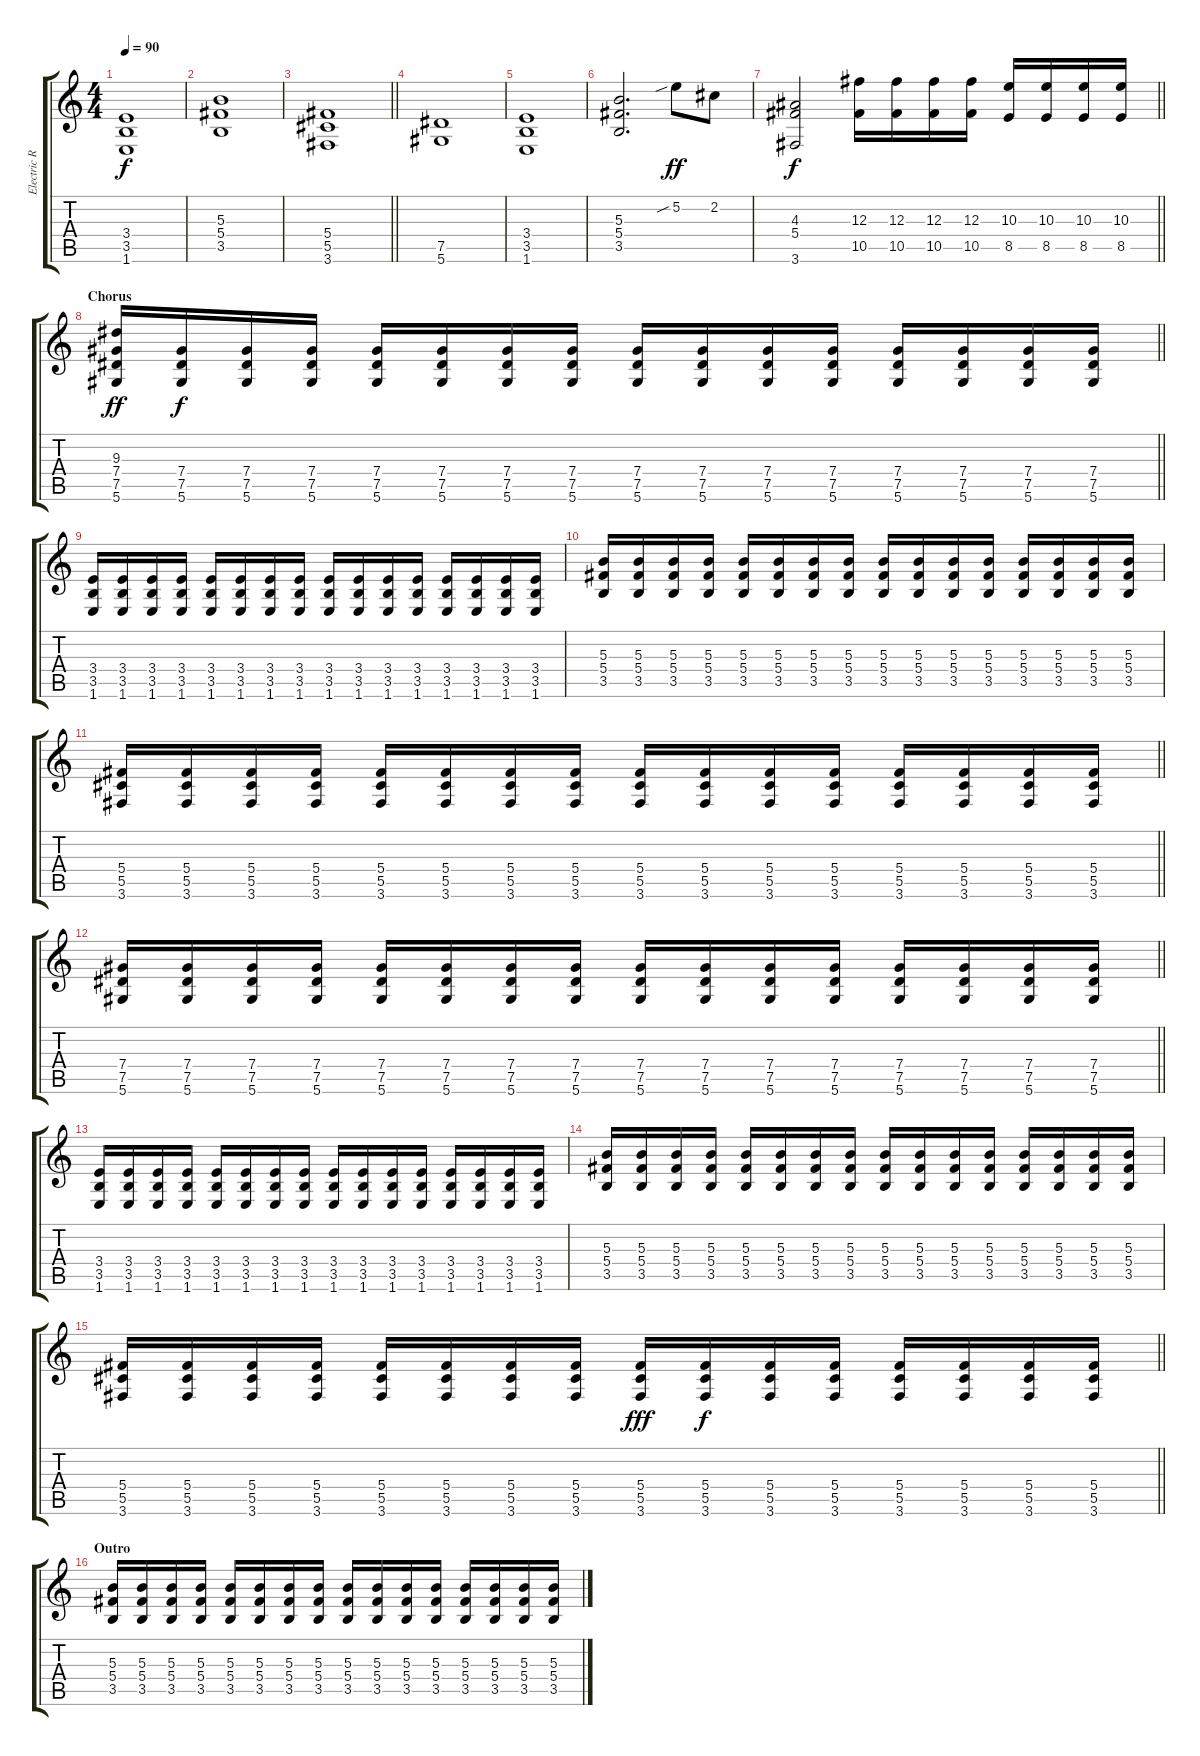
\track ("Electric Rhythm Guitar - Right Channel" "Electric R") {instrument distortionguitar}
\staff {score tabs}
\tuning (Eb4 B3 Gb3 Db3 Ab2 Eb2) {hide}
\ts (4 4)
\tempo 90
\clef g2
\ks c
(3.4 3.5 1.6).1{dy f} |
(5.3 5.4 3.5).1 |
\barLineRight lightlight
(5.4 5.5 3.6).1 |
(7.5 5.6).1 |
(3.4 3.5 1.6).1 |
(5.3 5.4 3.5).2{d} 5.2{sib}.8{dy ff} 2.2.8 |
\barLineRight lightlight
(4.3 5.4 3.6).2{dy f} (12.3 10.5).16 (12.3 10.5).16 (12.3 10.5).16 (12.3 10.5).16 (10.3 8.5).16 (10.3 8.5).16 (10.3 8.5).16 (10.3 8.5).16 |
\section ("" "Chorus")
\barLineRight lightlight
(9.3 7.4 7.5 5.6).16{dy ff} (7.4 7.5 5.6).16{dy f} (7.4 7.5 5.6).16 (7.4 7.5 5.6).16 (7.4 7.5 5.6).16 (7.4 7.5 5.6).16 (7.4 7.5 5.6).16 (7.4 7.5 5.6).16 (7.4 7.5 5.6).16 (7.4 7.5 5.6).16 (7.4 7.5 5.6).16 (7.4 7.5 5.6).16 (7.4 7.5 5.6).16 (7.4 7.5 5.6).16 (7.4 7.5 5.6).16 (7.4 7.5 5.6).16 |
(3.4 3.5 1.6).16 (3.4 3.5 1.6).16 (3.4 3.5 1.6).16 (3.4 3.5 1.6).16 (3.4 3.5 1.6).16 (3.4 3.5 1.6).16 (3.4 3.5 1.6).16 (3.4 3.5 1.6).16 (3.4 3.5 1.6).16 (3.4 3.5 1.6).16 (3.4 3.5 1.6).16 (3.4 3.5 1.6).16 (3.4 3.5 1.6).16 (3.4 3.5 1.6).16 (3.4 3.5 1.6).16 (3.4 3.5 1.6).16 |
(5.3 5.4 3.5).16 (5.3 5.4 3.5).16 (5.3 5.4 3.5).16 (5.3 5.4 3.5).16 (5.3 5.4 3.5).16 (5.3 5.4 3.5).16 (5.3 5.4 3.5).16 (5.3 5.4 3.5).16 (5.3 5.4 3.5).16 (5.3 5.4 3.5).16 (5.3 5.4 3.5).16 (5.3 5.4 3.5).16 (5.3 5.4 3.5).16 (5.3 5.4 3.5).16 (5.3 5.4 3.5).16 (5.3 5.4 3.5).16 |
\barLineRight lightlight
(5.4 5.5 3.6).16 (5.4 5.5 3.6).16 (5.4 5.5 3.6).16 (5.4 5.5 3.6).16 (5.4 5.5 3.6).16 (5.4 5.5 3.6).16 (5.4 5.5 3.6).16 (5.4 5.5 3.6).16 (5.4 5.5 3.6).16 (5.4 5.5 3.6).16 (5.4 5.5 3.6).16 (5.4 5.5 3.6).16 (5.4 5.5 3.6).16 (5.4 5.5 3.6).16 (5.4 5.5 3.6).16 (5.4 5.5 3.6).16 |
\barLineRight lightlight
(7.4 7.5 5.6).16 (7.4 7.5 5.6).16 (7.4 7.5 5.6).16 (7.4 7.5 5.6).16 (7.4 7.5 5.6).16 (7.4 7.5 5.6).16 (7.4 7.5 5.6).16 (7.4 7.5 5.6).16 (7.4 7.5 5.6).16 (7.4 7.5 5.6).16 (7.4 7.5 5.6).16 (7.4 7.5 5.6).16 (7.4 7.5 5.6).16 (7.4 7.5 5.6).16 (7.4 7.5 5.6).16 (7.4 7.5 5.6).16 |
(3.4 3.5 1.6).16 (3.4 3.5 1.6).16 (3.4 3.5 1.6).16 (3.4 3.5 1.6).16 (3.4 3.5 1.6).16 (3.4 3.5 1.6).16 (3.4 3.5 1.6).16 (3.4 3.5 1.6).16 (3.4 3.5 1.6).16 (3.4 3.5 1.6).16 (3.4 3.5 1.6).16 (3.4 3.5 1.6).16 (3.4 3.5 1.6).16 (3.4 3.5 1.6).16 (3.4 3.5 1.6).16 (3.4 3.5 1.6).16 |
(5.3 5.4 3.5).16 (5.3 5.4 3.5).16 (5.3 5.4 3.5).16 (5.3 5.4 3.5).16 (5.3 5.4 3.5).16 (5.3 5.4 3.5).16 (5.3 5.4 3.5).16 (5.3 5.4 3.5).16 (5.3 5.4 3.5).16 (5.3 5.4 3.5).16 (5.3 5.4 3.5).16 (5.3 5.4 3.5).16 (5.3 5.4 3.5).16 (5.3 5.4 3.5).16 (5.3 5.4 3.5).16 (5.3 5.4 3.5).16 |
\barLineRight lightlight
(5.4 5.5 3.6).16 (5.4 5.5 3.6).16 (5.4 5.5 3.6).16 (5.4 5.5 3.6).16 (5.4 5.5 3.6).16 (5.4 5.5 3.6).16 (5.4 5.5 3.6).16 (5.4 5.5 3.6).16 (5.4 5.5 3.6).16{dy fff} (5.4 5.5 3.6).16{dy f} (5.4 5.5 3.6).16 (5.4 5.5 3.6).16 (5.4 5.5 3.6).16 (5.4 5.5 3.6).16 (5.4 5.5 3.6).16 (5.4 5.5 3.6).16 |
\section ("" "Outro")
(5.3 5.4 3.5).16 (5.3 5.4 3.5).16 (5.3 5.4 3.5).16 (5.3 5.4 3.5).16 (5.3 5.4 3.5).16 (5.3 5.4 3.5).16 (5.3 5.4 3.5).16 (5.3 5.4 3.5).16 (5.3 5.4 3.5).16 (5.3 5.4 3.5).16 (5.3 5.4 3.5).16 (5.3 5.4 3.5).16 (5.3 5.4 3.5).16 (5.3 5.4 3.5).16 (5.3 5.4 3.5).16 (5.3 5.4 3.5).16
